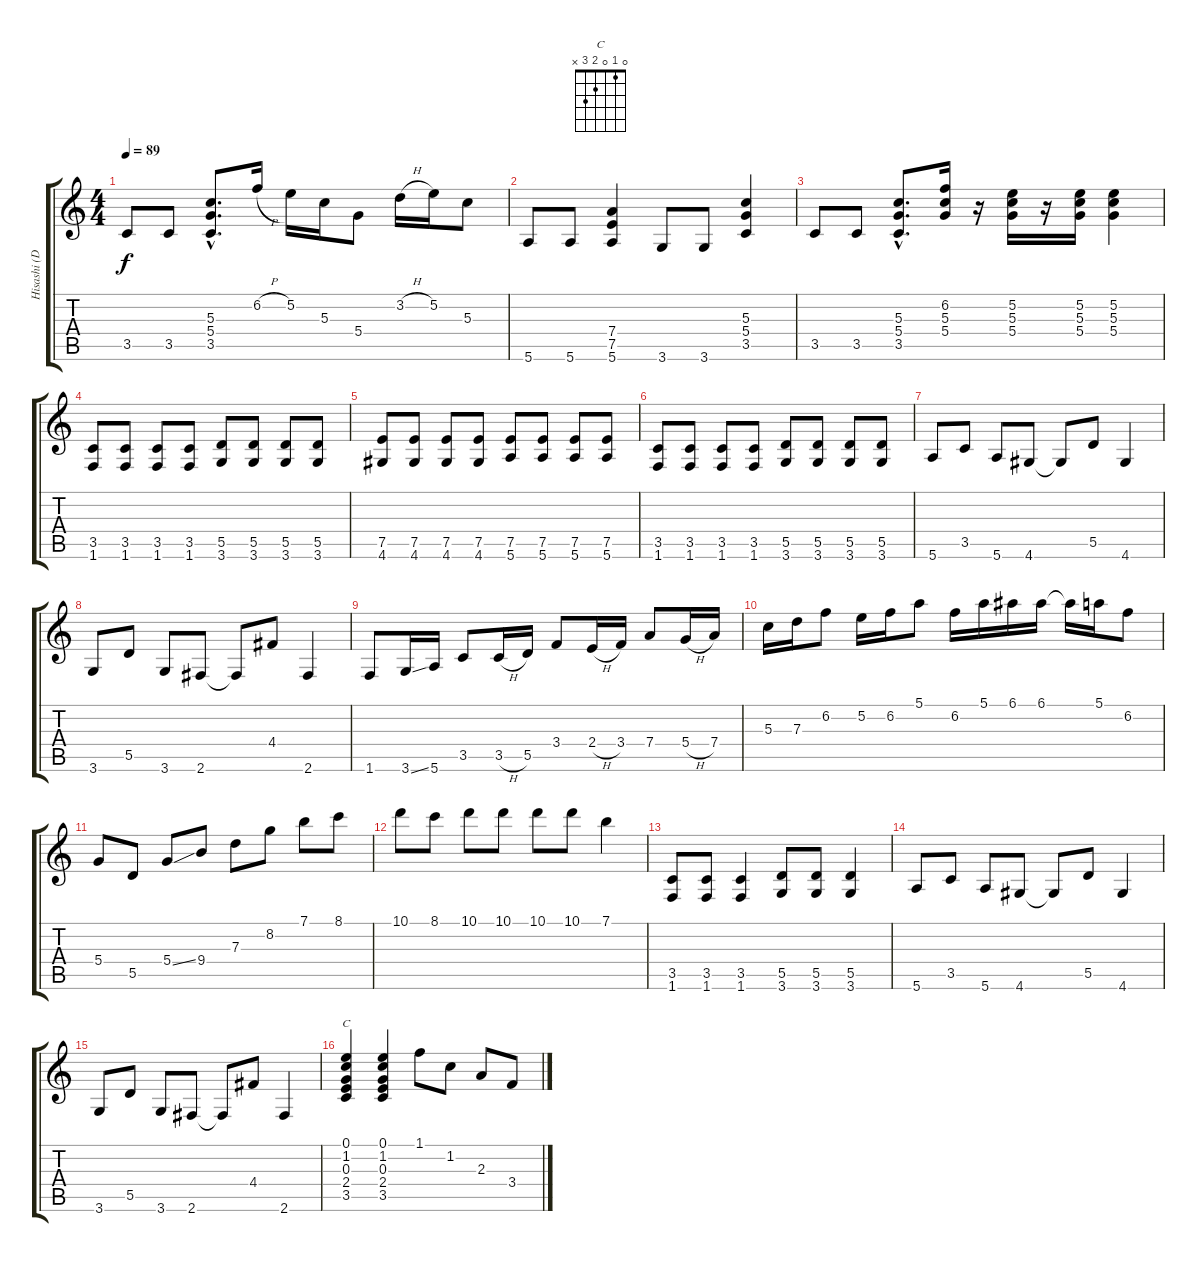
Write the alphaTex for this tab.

\track ("Hisashi (Disto Gtr)" "Hisashi (D") {instrument distortionguitar}
\staff {score tabs}
\tuning (E4 B3 G3 D3 A2 E2) {hide}
\chord ("C" 0 1 0 2 3 x)
\ts (4 4)
\tempo 89
\clef g2
\ks c
3.5.8{dy f} 3.5.8 (5.3{hac} 5.4{hac} 3.5{hac}).8{d} 6.2{h}.16 5.2.16 5.3.16 5.4.8 3.2{h}.16 5.2.16 5.3.8 |
5.6.8 5.6.8 (7.4 7.5 5.6).4 3.6.8 3.6.8 (5.3 5.4 3.5).4 |
3.5.8 3.5.8 (5.3{hac} 5.4{hac} 3.5{hac}).8{d} (6.2 5.3 5.4).16 r.16 (5.2 5.3 5.4).16 r.16 (5.2 5.3 5.4).16 (5.2 5.3 5.4).4 |
(3.5 1.6).8 (3.5 1.6).8 (3.5 1.6).8 (3.5 1.6).8 (5.5 3.6).8 (5.5 3.6).8 (5.5 3.6).8 (5.5 3.6).8 |
(7.5 4.6).8 (7.5 4.6).8 (7.5 4.6).8 (7.5 4.6).8 (7.5 5.6).8 (7.5 5.6).8 (7.5 5.6).8 (7.5 5.6).8 |
(3.5 1.6).8 (3.5 1.6).8 (3.5 1.6).8 (3.5 1.6).8 (5.5 3.6).8 (5.5 3.6).8 (5.5 3.6).8 (5.5 3.6).8 |
5.6.8 3.5.8 5.6.8 4.6.8 4.6{t}.8 5.5.8 4.6.4 |
3.6.8 5.5.8 3.6.8 2.6.8 2.6{t}.8 4.4.8 2.6.4 |
1.6.8 3.6{ss}.16 5.6.16 3.5.8 3.5{h}.16 5.5.16 3.4.8 2.4{h}.16 3.4.16 7.4.8 5.4{h}.16 7.4.16 |
5.3.16 7.3.16 6.2.8 5.2.16 6.2.16 5.1.8 6.2.16 5.1.16 6.1.16 6.1.16 6.1{t}.16 5.1.16 6.2.8 |
5.4.8 5.5.8 5.4{ss}.8 9.4.8 7.3.8 8.2.8 7.1.8 8.1.8 |
10.1.8 8.1.8 10.1.8 10.1.8 10.1.8 10.1.8 7.1.4 |
(3.5 1.6).8 (3.5 1.6).8 (3.5 1.6).4 (5.5 3.6).8 (5.5 3.6).8 (5.5 3.6).4 |
5.6.8 3.5.8 5.6.8 4.6.8 4.6{t}.8 5.5.8 4.6.4 |
3.6.8 5.5.8 3.6.8 2.6.8 2.6{t}.8 4.4.8 2.6.4 |
(0.1 1.2 0.3 2.4 3.5).4{ch "C"} (0.1 1.2 0.3 2.4 3.5).4 1.1.8 1.2.8 2.3.8 3.4.8
